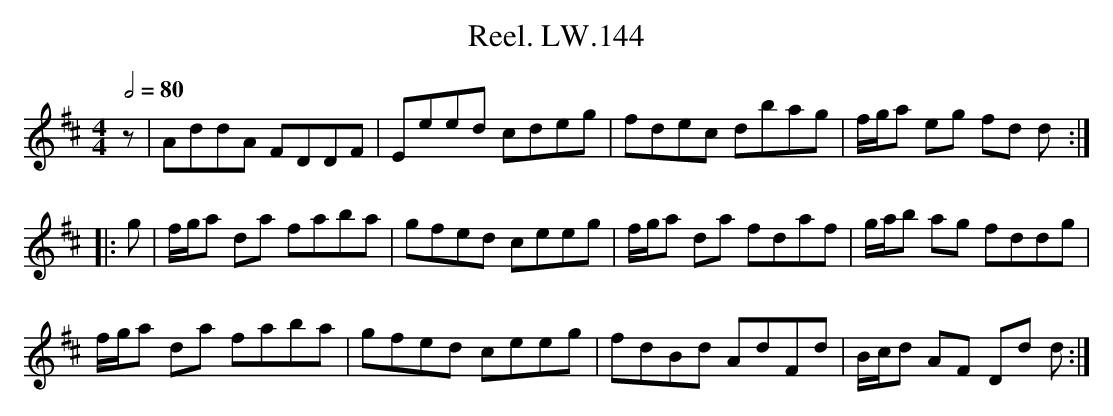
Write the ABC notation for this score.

X:1
T:Reel. LW.144
M:4/4
Q:1/2=80
L:1/8
K:D
z|AddA FDDF | Eeed cdeg | fdec dbag | f/g/a eg fd d :|
|: g | f/g/a da faba | gfed ceeg | f/g/a da fdaf | g/a/b ag fddg |
f/g/a da faba | gfed ceeg | fdBd AdFd | B/c/d AF Dd d :|
